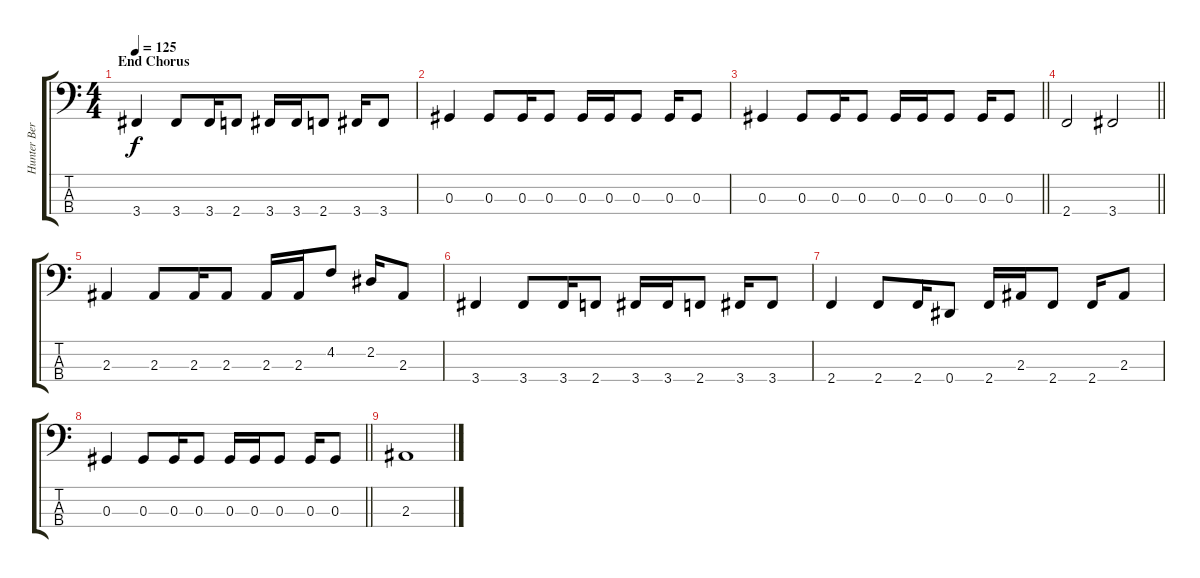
\track ("Hunter Bergan" "Hunter Ber") {instrument electricbasspick}
\staff {score tabs}
\tuning (Gb2 Db2 Ab1 Eb1) {hide}
\ts (4 4)
\section ("" "End Chorus")
\tempo 125
\clef f4
\ks c
3.4.4{dy f} 3.4.8 3.4.16 2.4.8 3.4.16 3.4.16 2.4.8 3.4.16 3.4.8 |
0.3.4 0.3.8 0.3.16 0.3.8 0.3.16 0.3.16 0.3.8 0.3.16 0.3.8 |
\barLineRight lightlight
0.3.4 0.3.8 0.3.16 0.3.8 0.3.16 0.3.16 0.3.8 0.3.16 0.3.8 |
\barLineRight lightlight
2.4.2 3.4.2 |
2.3.4 2.3.8 2.3.16 2.3.8 2.3.16 2.3.16 4.2.8 2.2.16 2.3.8 |
3.4.4 3.4.8 3.4.16 2.4.8 3.4.16 3.4.16 2.4.8 3.4.16 3.4.8 |
2.4.4 2.4.8 2.4.16 0.4.8 2.4.16 2.3.16 2.4.8 2.4.16 2.3.8 |
\barLineRight lightlight
0.3.4 0.3.8 0.3.16 0.3.8 0.3.16 0.3.16 0.3.8 0.3.16 0.3.8 |
2.3.1
